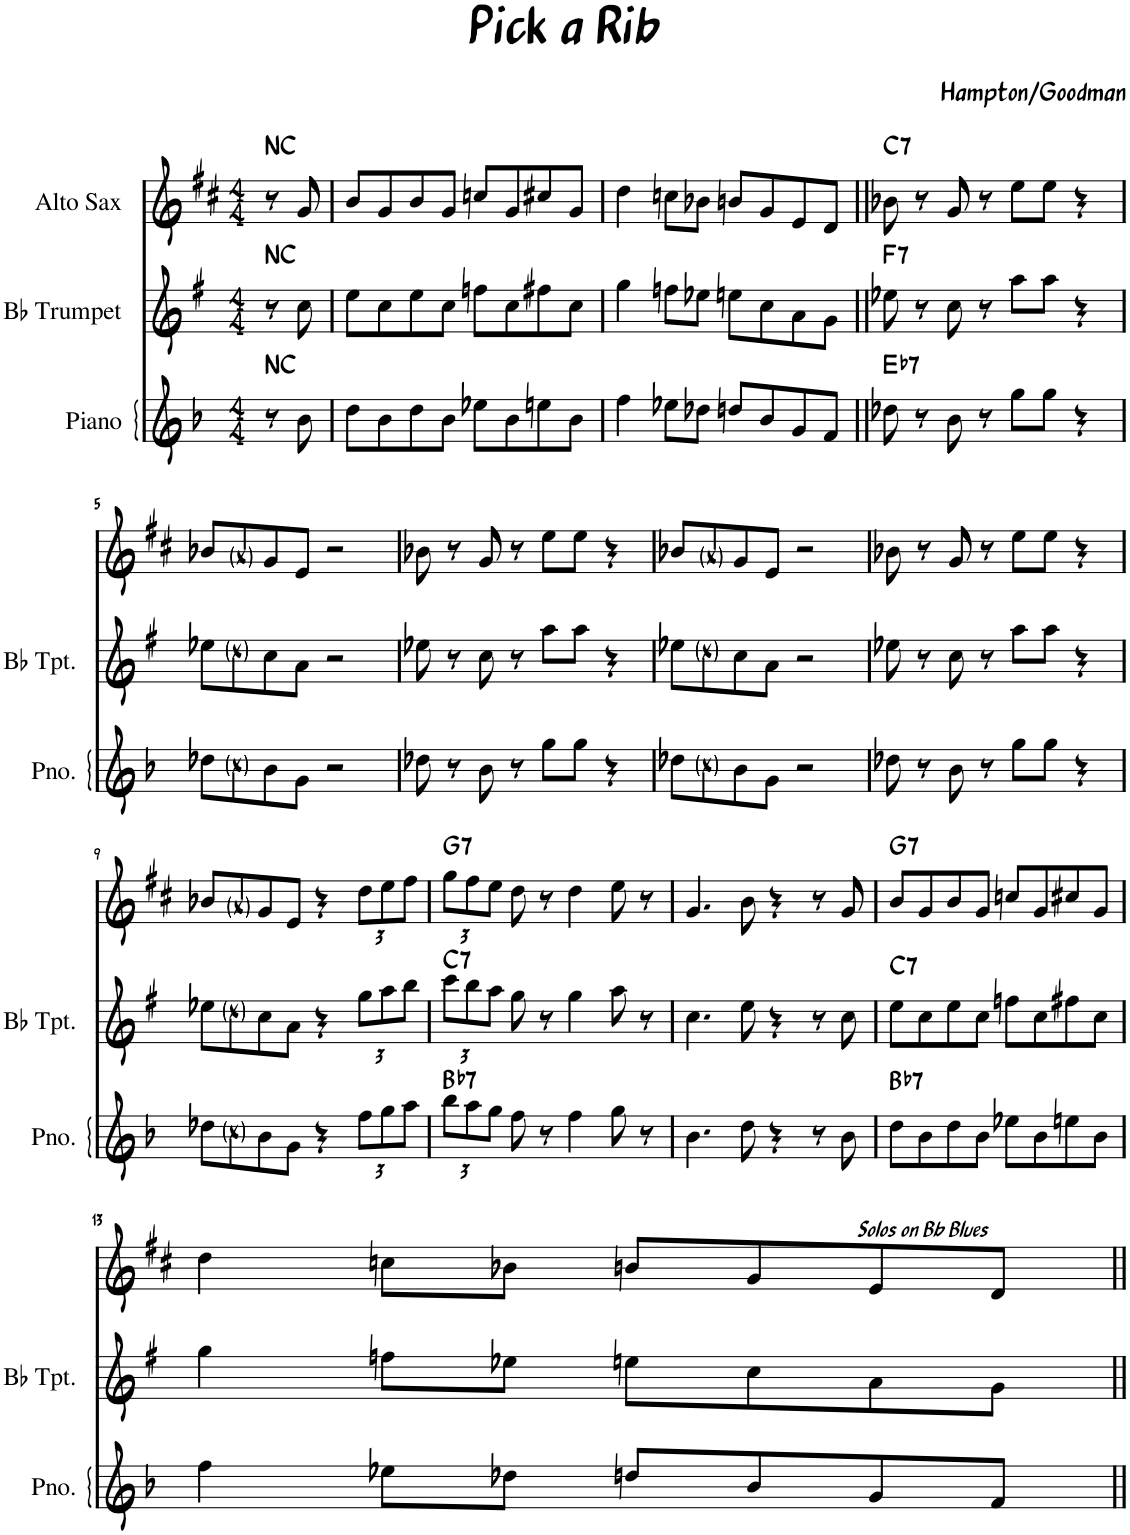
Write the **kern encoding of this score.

**kern	**harte	**kern	**harte	**kern	**harte
*part3	*part3	*part2	*part2	*part1	*part1
*staff3	*	*staff2	*	*staff1	*
*I"Piano	*	*I"Bb Trumpet	*	*I"Alto Sax	*
*I'Pno.	*	*I'Bb Tpt.	*	*I'Sax	*
*clefG2	*	*clefG2	*	*clefG2	*
*	*	*Trd1c2	*	*Trd5c9	*
*k[b-]	*	*k[f#]	*	*k[f#c#]	*
*M4/4	*	*M4/4	*	*M4/4	*
=1	=1	=1	=1	=1	=1
!	!LO:H:kt=NC	!	!LO:H:kt=NC	!	!LO:H:kt=NC
8r	N	8r	N	8r	N
8b-\	.	8cc\	.	8g/	.
=2	=2	=2	=2	=2	=2
8dd\L	.	8ee\L	.	8b/L	.
8b-\	.	8cc\	.	8g/	.
8dd\	.	8ee\	.	8b/	.
8b-\J	.	8cc\J	.	8g/J	.
8ee-X\L	.	8ffn\L	.	8ccn/L	.
8b-\	.	8cc\	.	8g/	.
8een\	.	8ff#X\	.	8cc#X/	.
8b-\J	.	8cc\J	.	8g/J	.
=3	=3	=3	=3	=3	=3
4ff\	.	4gg\	.	4dd\	.
8ee-X\L	.	8ffn\L	.	8ccn\L	.
8dd-X\J	.	8ee-X\J	.	8b-X\J	.
8ddn/L	.	8een\L	.	8bn/L	.
8b-/	.	8cc\	.	8g/	.
8g/	.	8a\	.	8e/	.
8f/J	.	8g\J	.	8d/J	.
=4||	=4||	=4||	=4||	=4||	=4||
!	!LO:H:kt=7	!	!LO:H:kt=7	!	!LO:H:kt=7
8dd-X\	Eb:7	8ee-X\	F:7	8b-X\	C:7
8r	.	8r	.	8r	.
8b-\	.	8cc\	.	8g/	.
8r	.	8r	.	8r	.
8gg\L	.	8aa\L	.	8ee\L	.
8gg\J	.	8aa\J	.	8ee\J	.
4r	.	4r	.	4r	.
!!LO:LB:g=z
=5	=5	=5	=5	=5	=5
8dd-X\L	.	8ee-X\L	.	8b-X/L	.
8cc\	.	8dd\	.	8a/	.
8b-\	.	8cc\	.	8g/	.
8g\J	.	8a\J	.	8e/J	.
2r	.	2r	.	2r	.
=6	=6	=6	=6	=6	=6
8dd-X\	.	8ee-X\	.	8b-X\	.
8r	.	8r	.	8r	.
8b-\	.	8cc\	.	8g/	.
8r	.	8r	.	8r	.
8gg\L	.	8aa\L	.	8ee\L	.
8gg\J	.	8aa\J	.	8ee\J	.
4r	.	4r	.	4r	.
=7	=7	=7	=7	=7	=7
8dd-X\L	.	8ee-X\L	.	8b-X/L	.
8cc\	.	8dd\	.	8a/	.
8b-\	.	8cc\	.	8g/	.
8g\J	.	8a\J	.	8e/J	.
2r	.	2r	.	2r	.
=8	=8	=8	=8	=8	=8
8dd-X\	.	8ee-X\	.	8b-X\	.
8r	.	8r	.	8r	.
8b-\	.	8cc\	.	8g/	.
8r	.	8r	.	8r	.
8gg\L	.	8aa\L	.	8ee\L	.
8gg\J	.	8aa\J	.	8ee\J	.
4r	.	4r	.	4r	.
!!LO:LB:g=z
=9	=9	=9	=9	=9	=9
8dd-X\L	.	8ee-X\L	.	8b-X/L	.
8cc\	.	8dd\	.	8a/	.
8b-\	.	8cc\	.	8g/	.
8g\J	.	8a\J	.	8e/J	.
4r	.	4r	.	4r	.
*Xbrackettup	*	*Xbrackettup	*	*Xbrackettup	*
12ff\L	.	12gg\L	.	12dd\L	.
12gg\	.	12aa\	.	12ee\	.
12aa\J	.	12bb\J	.	12ff#\J	.
=10	=10	=10	=10	=10	=10
!	!LO:H:kt=7	!	!LO:H:kt=7	!	!LO:H:kt=7
12bb-\L	Bb:7	12ccc\L	C:7	12gg\L	G:7
12aa\	.	12bb\	.	12ff#\	.
12gg\J	.	12aa\J	.	12ee\J	.
8ff\	.	8gg\	.	8dd\	.
8r	.	8r	.	8r	.
4ff\	.	4gg\	.	4dd\	.
8gg\	.	8aa\	.	8ee\	.
8r	.	8r	.	8r	.
=11	=11	=11	=11	=11	=11
4.b-\	.	4.cc\	.	4.g/	.
8dd\	.	8ee\	.	8b\	.
4r	.	4r	.	4r	.
8r	.	8r	.	8r	.
8b-\	.	8cc\	.	8g/	.
=12	=12	=12	=12	=12	=12
!	!LO:H:kt=7	!	!LO:H:kt=7	!	!LO:H:kt=7
8dd\L	Bb:7	8ee\L	C:7	8b/L	G:7
8b-\	.	8cc\	.	8g/	.
8dd\	.	8ee\	.	8b/	.
8b-\J	.	8cc\J	.	8g/J	.
8ee-X\L	.	8ffn\L	.	8ccn/L	.
8b-\	.	8cc\	.	8g/	.
8een\	.	8ff#X\	.	8cc#X/	.
8b-\J	.	8cc\J	.	8g/J	.
!!LO:LB:g=z
=13	=13	=13	=13	=13	=13
4ff\	.	4gg\	.	4dd\	.
8ee-X\L	.	8ffn\L	.	8ccn\L	.
8dd-X\J	.	8ee-X\J	.	8b-X\J	.
8ddn/L	.	8een\L	.	8bn/L	.
8b-/	.	8cc\	.	8g/	.
8g/	.	8a\	.	8e/	.
!	!	!	!	!LO:TX:a:i:t=Solos on Bb Blues	!
8f/J	.	8g\J	.	8d/J	.
=||	=||	=||	=||	=||	=||
*-	*-	*-	*-	*-	*-
